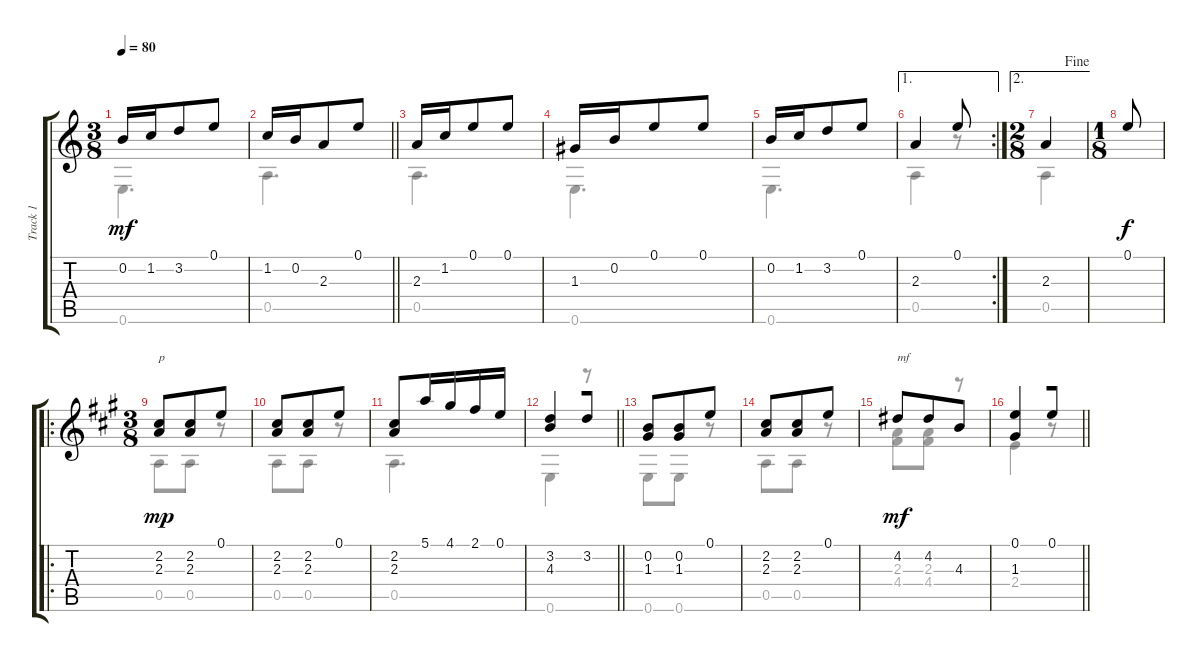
\track ("Track 1" "Track 1") {instrument acousticguitarsteel}
\staff {score tabs}
\tuning (E4 B3 G3 D3 A2 E2) {hide}
\voice
\ts (3 8)
\tempo 80
\clef g2
\ks aminor
0.2.16{dy mf} 1.2.16{beam merge} 3.2.8{beam merge} 0.1.8 |
\barLineRight lightlight
1.2.16 0.2.16{beam merge} 2.3.8{beam merge} 0.1.8 |
2.3.16 1.2.16{beam merge} 0.1.8{beam merge} 0.1.8 |
1.3.16 0.2.16{beam merge} 0.1.8{beam merge} 0.1.8 |
0.2.16 1.2.16{beam merge} 3.2.8{beam merge} 0.1.8 |
\ae 1
\rc 2
2.3.4 0.1.8 |
\ae 2
\ts (2 8)
\jump fine
2.3.4 |
\ts (1 8)
0.1.8{dy f beam Up} |
\ro
\ts (3 8)
\ks a
(2.2 2.3).8{txt "p" dy mp} (2.2 2.3).8 0.1.8 |
(2.2 2.3).8 (2.2 2.3).8 0.1.8 |
(2.2 2.3).8{beam merge} 5.1.16{beam merge} 4.1.16{beam merge} 2.1.16 0.1.16 |
\barLineRight lightlight
(3.2 4.3).4{beam merge} 3.2.8 |
(0.2 1.3).8 (0.2 1.3).8 0.1.8 |
(2.2 2.3).8 (2.2 2.3).8 0.1.8 |
4.2.8{txt "mf" dy mf} 4.2.8 4.3.8 |
\barLineRight lightlight
(0.1 1.3).4{beam merge} 0.1.8
\voice
\clef g2
\ottava regular
\simile none
\ks aminor
0.6.4{d dy mf} |
\barLineRight lightlight
0.5.4{d} |
0.5.4{d} |
0.6.4{d} |
0.6.4{d} |
0.5.4 r.8 |
0.5.4 |
|
\ks a
0.5.8{dy mp beam merge} 0.5.8 r.8 |
0.5.8{beam merge} 0.5.8 r.8 |
0.5.4{d} |
\barLineRight lightlight
0.6.4 r.8 |
0.6.8{beam merge} 0.6.8 r.8 |
0.5.8{beam merge} 0.5.8 r.8 |
(2.3 4.4).8{dy mf beam merge} (2.3 4.4).8 r.8 |
\barLineRight lightlight
2.4.4 r.8
